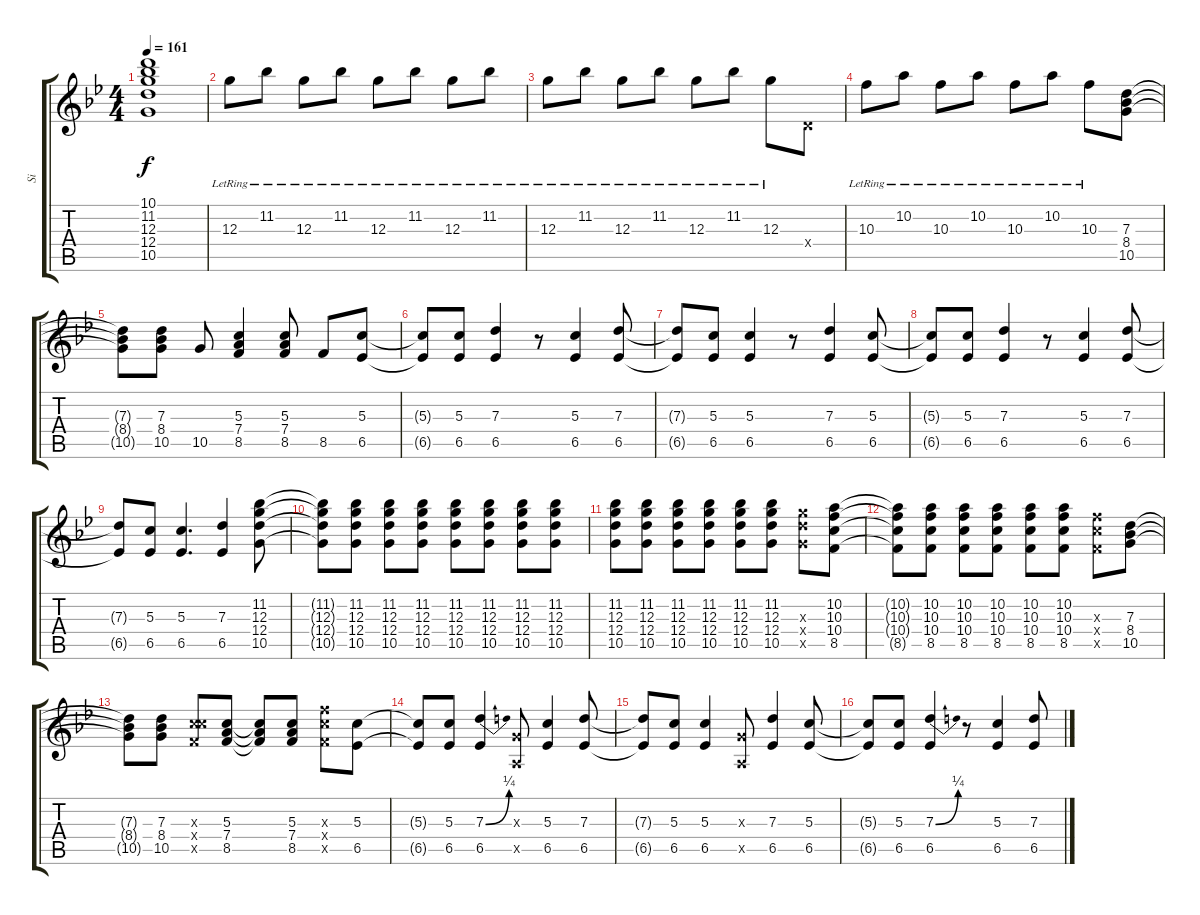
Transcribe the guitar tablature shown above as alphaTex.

\track ("Si" "Si") {instrument overdrivenguitar}
\staff {score tabs}
\tuning (E4 B3 G3 D3 A2 D2) {hide}
\ts (4 4)
\tempo 161
\clef g2
\ks bb
(10.1{t} 11.2{t} 12.3{t} 12.4{t} 10.5{t}).1{dy f} |
12.3{lr}.8 11.2{lr}.8 12.3{lr}.8 11.2{lr}.8 12.3{lr}.8 11.2{lr}.8 12.3{lr}.8 11.2{lr}.8 |
12.3{lr}.8 11.2{lr}.8 12.3{lr}.8 11.2{lr}.8 12.3{lr}.8 11.2{lr}.8 12.3{lr}.8 0.4{x}.8 |
10.3{lr}.8 10.2{lr}.8 10.3{lr}.8 10.2{lr}.8 10.3{lr}.8 10.2{lr}.8 10.3{lr}.8 (7.3 8.4 10.5).8 |
(7.3{t} 8.4{t} 10.5{t}).8 (7.3 8.4 10.5).8 10.5.8 (5.3 7.4 8.5).4 (5.3 7.4 8.5).8 8.5.8 (5.3 6.5).8 |
(5.3{t} 6.5{t}).8 (5.3 6.5).8 (7.3 6.5).4 r.8 (5.3 6.5).4 (7.3 6.5).8 |
(7.3{t} 6.5{t}).8 (5.3 6.5).8 (5.3 6.5).4 r.8 (7.3 6.5).4 (5.3 6.5).8 |
(5.3{t} 6.5{t}).8 (5.3 6.5).8 (7.3 6.5).4 r.8 (5.3 6.5).4 (7.3 6.5).8 |
(7.3{t} 6.5{t}).8 (5.3 6.5).8 (5.3 6.5).4{d} (7.3 6.5).4 (11.2 12.3 12.4 10.5).8{instrument overdrivenguitar} |
(11.2{t} 12.3{t} 12.4{t} 10.5{t}).8 (11.2 12.3 12.4 10.5).8 (11.2 12.3 12.4 10.5).8 (11.2 12.3 12.4 10.5).8 (11.2 12.3 12.4 10.5).8 (11.2 12.3 12.4 10.5).8 (11.2 12.3 12.4 10.5).8 (11.2 12.3 12.4 10.5).8 |
(11.2 12.3 12.4 10.5).8 (11.2 12.3 12.4 10.5).8 (11.2 12.3 12.4 10.5).8 (11.2 12.3 12.4 10.5).8 (11.2 12.3 12.4 10.5).8 (11.2 12.3 12.4 10.5).8 (12.3{x} 12.4{x} 10.5{x}).8 (10.2 10.3 10.4 8.5).8 |
(10.2{t} 10.3{t} 10.4{t} 8.5{t}).8 (10.2 10.3 10.4 8.5).8 (10.2 10.3 10.4 8.5).8 (10.2 10.3 10.4 8.5).8 (10.2 10.3 10.4 8.5).8 (10.2 10.3 10.4 8.5).8 (10.3{x} 10.4{x} 8.5{x}).8 (7.3 8.4 10.5).8 |
(7.3{t} 8.4{t} 10.5{t}).8 (7.3 8.4 10.5).8 (5.3{x} 10.4{x} 8.5{x}).8 (5.3 7.4 8.5).8 (5.3{t} 7.4{t} 8.5{t}).8 (5.3 7.4 8.5).8 (10.3{x} 10.4{x} 8.5{x}).8 (5.3 6.5).8 |
(5.3{t} 6.5{t}).8 (5.3 6.5).8 (7.3{be (bend 0 0 60 1)} 6.5).4 (0.3{x} 0.5{x}).8 (5.3 6.5).4 (7.3 6.5).8 |
(7.3{t} 6.5{t}).8 (5.3 6.5).8 (5.3 6.5).4 (0.3{x} 0.5{x}).8 (7.3 6.5).4 (5.3 6.5).8 |
(5.3{t} 6.5{t}).8 (5.3 6.5).8 (7.3{be (bend 0 0 60 1)} 6.5).4 r.8 (5.3 6.5).4 (7.3 6.5).8
